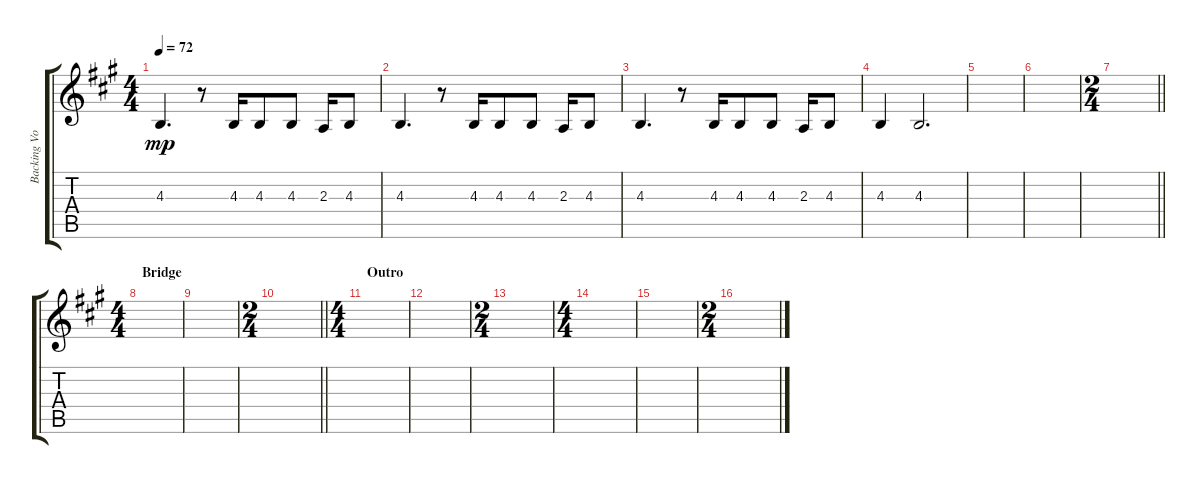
\track ("Backing Vocals (Bob Weston)" "Backing Vo") {instrument synthvoice}
\staff {score tabs}
\tuning (E4 B3 G3 D3 A2 E2) {hide}
\ts (4 4)
\tempo 72
\clef g2
\ks f#minor
4.3.4{d dy mp} r.8 4.3.16 4.3.8 4.3.8 2.3.16 4.3.8 |
4.3.4{d} r.8 4.3.16 4.3.8 4.3.8 2.3.16 4.3.8 |
4.3.4{d} r.8 4.3.16 4.3.8 4.3.8 2.3.16 4.3.8 |
4.3.4 4.3.2{d volume 0} |
|
|
\ts (2 4)
\barLineRight lightlight
|
\ts (4 4)
\section ("" "Bridge")
|
|
\ts (2 4)
\barLineRight lightlight
|
\ts (4 4)
\section ("" "Outro")
|
|
\ts (2 4)
|
\ts (4 4)
|
|
\ts (2 4)
